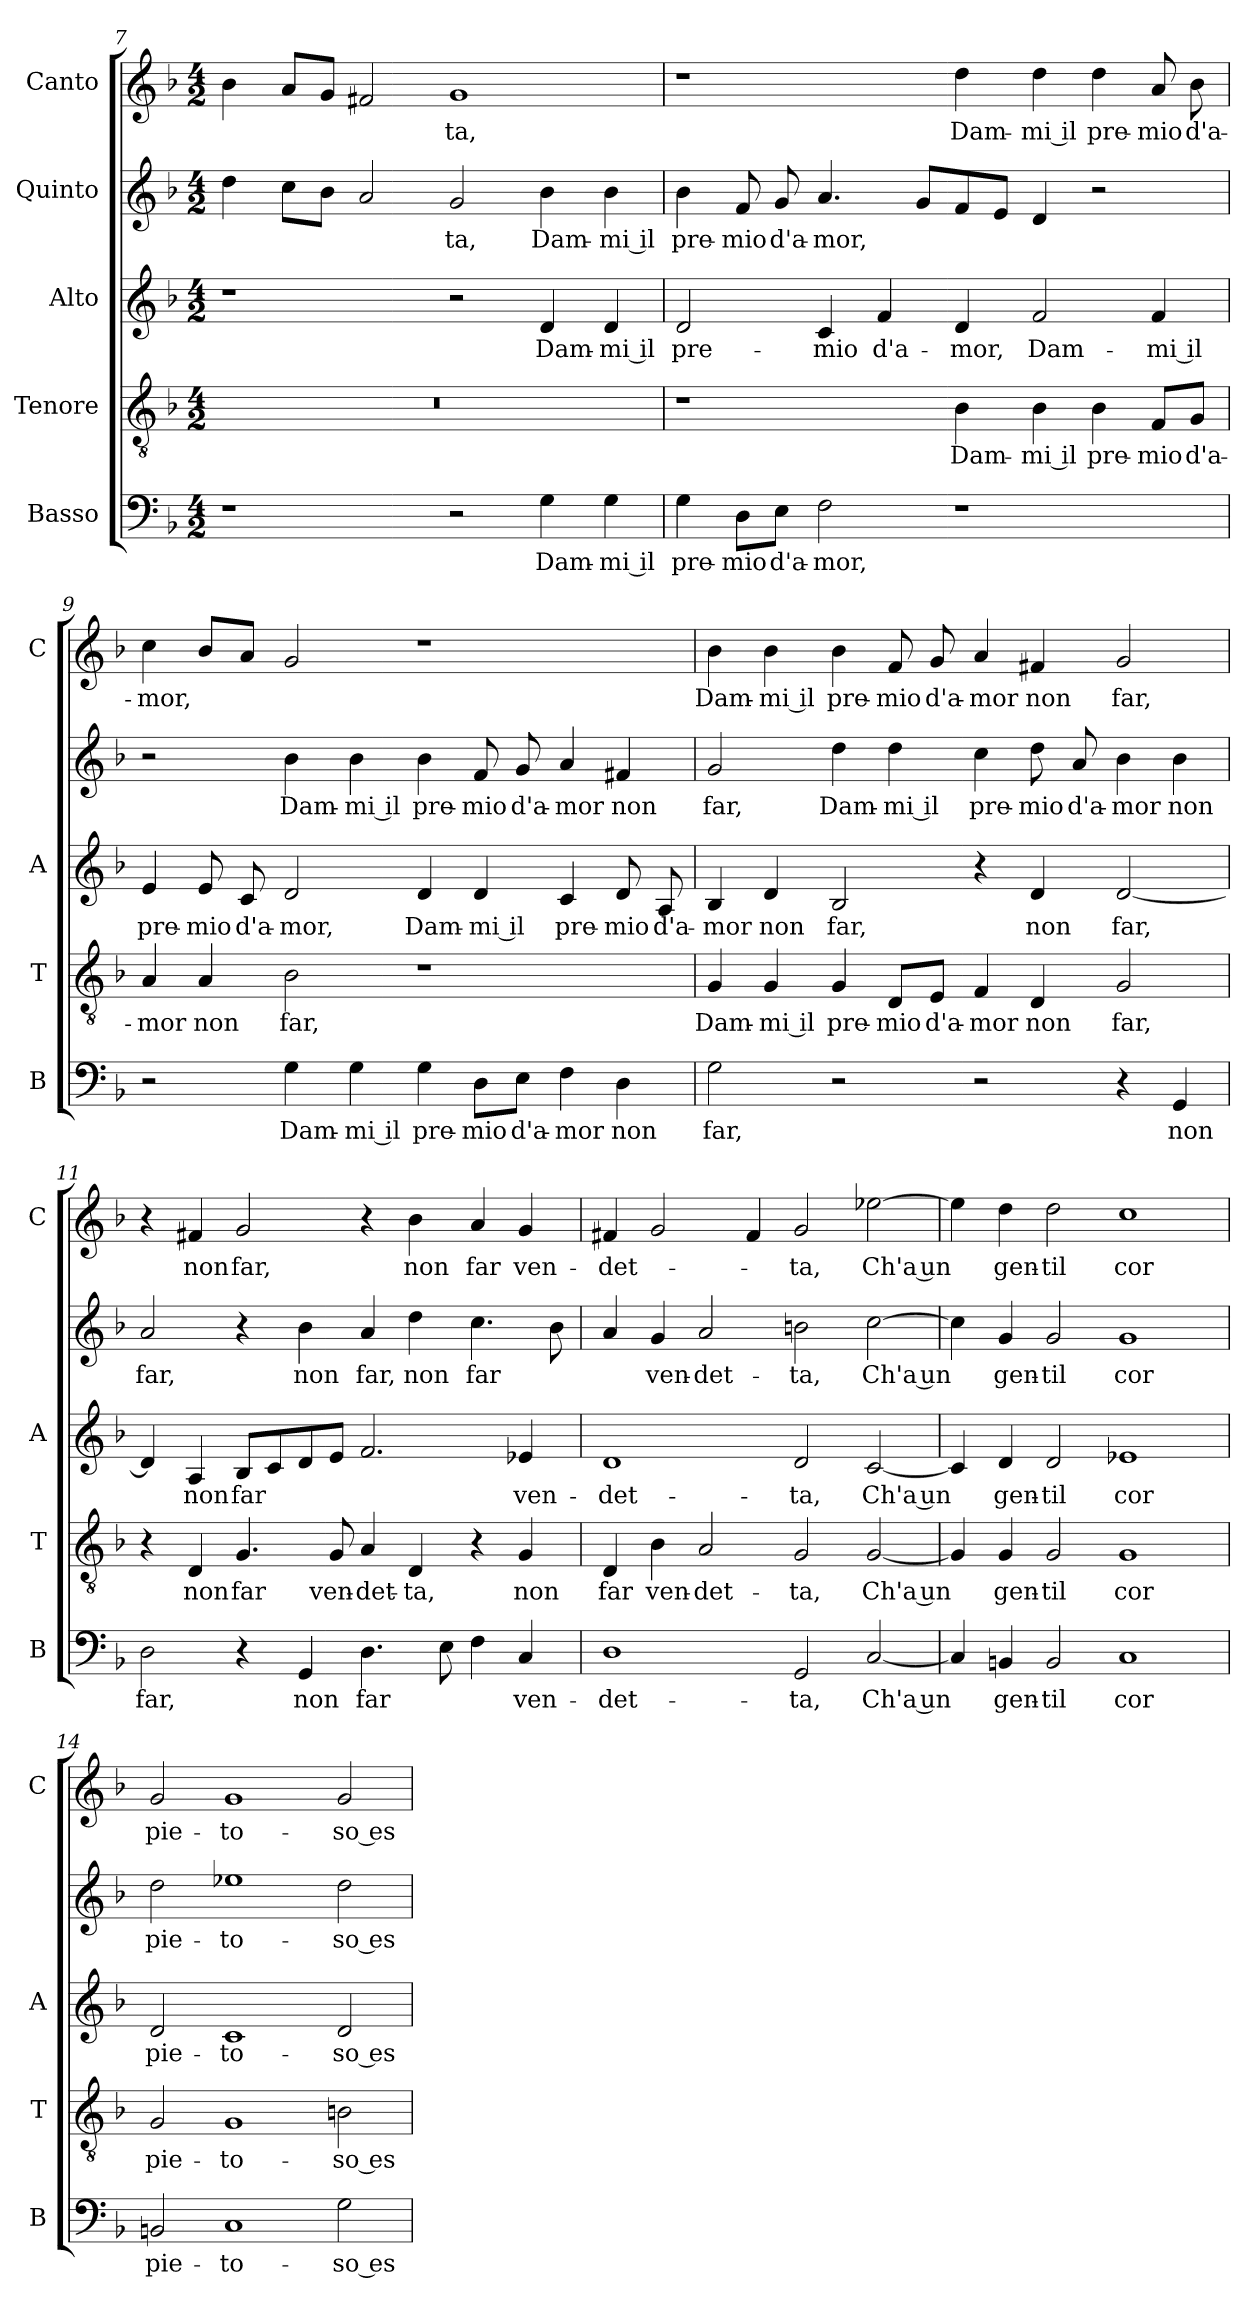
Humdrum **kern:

**kern	**text	**kern	**text	**kern	**text	**kern	**text	**kern	**text
*part5	*part5	*part4	*part4	*part3	*part3	*part2	*part2	*part1	*part1
*staff5	*staff5	*staff4	*staff4	*staff3	*staff3	*staff2	*staff2	*staff1	*staff1
*I"Basso	*	*I"Tenore	*	*I"Alto	*	*I"Quinto	*	*I"Canto	*
*I'B	*	*I'T	*	*I'A	*	*	*	*I'C	*
!!LO:PB:g=z
*clefF4	*	*clefGv2	*	*clefG2	*	*clefG2	*	*clefG2	*
*k[b-]	*	*k[b-]	*	*k[b-]	*	*k[b-]	*	*k[b-]	*
*F:	*	*F:	*	*F:	*	*F:	*	*F:	*
*M4/2	*	*M4/2	*	*M4/2	*	*M4/2	*	*M4/2	*
=7	=7	=7	=7	=7	=7	=7	=7	=7	=7
1r	.	0r	.	1r	.	4dd\	.	4b-\	.
.	.	.	.	.	.	8cc\L	.	8a/L	.
.	.	.	.	.	.	8b-\J	.	8g/J	.
.	.	.	.	.	.	2a/	.	2f#X/	.
!	!	!	!	!	!	!	!LO:LY:b	!	!LO:LY:b
2r	.	.	.	2r	.	2g/	-ta,	1g	-ta,
!	!LO:LY:b	!	!	!	!LO:LY:b	!	!LO:LY:b	!	!
4G\	Dam-	.	.	4d/	Dam-	4b-\	Dam-	.	.
!	!LO:LY:b	!	!	!	!LO:LY:b	!	!LO:LY:b	!	!
4G\	-mi il	.	.	4d/	-mi il	4b-\	-mi il	.	.
=8	=8	=8	=8	=8	=8	=8	=8	=8	=8
!	!LO:LY:b	!	!	!	!LO:LY:b	!	!LO:LY:b	!	!
4G\	pre-	1r	.	2d/	pre-	4b-\	pre-	1r	.
!	!LO:LY:b	!	!	!	!	!	!LO:LY:b	!	!
8D\L	-mio	.	.	.	.	8f/	-mio	.	.
!	!LO:LY:b	!	!	!	!	!	!LO:LY:b	!	!
8E\J	d'a-	.	.	.	.	8g/	d'a-	.	.
!	!LO:LY:b	!	!	!	!LO:LY:b	!	!LO:LY:b	!	!
2F\	-mor,	.	.	4c/	-mio	4.a/	-mor,	.	.
!	!	!	!	!	!LO:LY:b	!	!	!	!
.	.	.	.	4f/	d'a-	.	.	.	.
.	.	.	.	.	.	8g/L	.	.	.
!	!	!	!LO:LY:b	!	!LO:LY:b	!	!	!	!LO:LY:b
1r	.	4B-\	Dam-	4d/	-mor,	8f/	.	4dd\	Dam-
.	.	.	.	.	.	8e/J	.	.	.
!	!	!	!LO:LY:b	!	!LO:LY:b	!	!	!	!LO:LY:b
.	.	4B-\	-mi il	2f/	Dam-	4d/	.	4dd\	-mi il
!	!	!	!LO:LY:b	!	!	!	!	!	!LO:LY:b
.	.	4B-\	pre-	.	.	2r	.	4dd\	pre-
!	!	!	!LO:LY:b	!	!LO:LY:b	!	!	!	!LO:LY:b
.	.	8F/L	-mio	4f/	-mi il	.	.	8a/	-mio
!	!	!	!LO:LY:b	!	!	!	!	!	!LO:LY:b
.	.	8G/J	d'a-	.	.	.	.	8b-\	d'a-
=9	=9	=9	=9	=9	=9	=9	=9	=9	=9
!	!	!	!LO:LY:b	!	!LO:LY:b	!	!	!	!LO:LY:b
2r	.	4A/	-mor	4e/	pre-	2r	.	4cc\	-mor,
!	!	!	!LO:LY:b	!	!LO:LY:b	!	!	!	!
.	.	4A/	non	8e/	-mio	.	.	8b-/L	.
!	!	!	!	!	!LO:LY:b	!	!	!	!
.	.	.	.	8c/	d'a-	.	.	8a/J	.
!	!LO:LY:b	!	!LO:LY:b	!	!LO:LY:b	!	!LO:LY:b	!	!
4G\	Dam-	2B-\	far,	2d/	-mor,	4b-\	Dam-	2g/	.
!	!LO:LY:b	!	!	!	!	!	!LO:LY:b	!	!
4G\	-mi il	.	.	.	.	4b-\	-mi il	.	.
!	!LO:LY:b	!	!	!	!LO:LY:b	!	!LO:LY:b	!	!
4G\	pre-	1r	.	4d/	Dam-	4b-\	pre-	1r	.
!	!LO:LY:b	!	!	!	!LO:LY:b	!	!LO:LY:b	!	!
8D\L	-mio	.	.	4d/	-mi il	8f/	-mio	.	.
!	!LO:LY:b	!	!	!	!	!	!LO:LY:b	!	!
8E\J	d'a-	.	.	.	.	8g/	d'a-	.	.
!	!LO:LY:b	!	!	!	!LO:LY:b	!	!LO:LY:b	!	!
4F\	-mor	.	.	4c/	pre-	4a/	-mor	.	.
!	!LO:LY:b	!	!	!	!LO:LY:b	!	!LO:LY:b	!	!
4D\	non	.	.	8d/	-mio	4f#X/	non	.	.
!	!	!	!	!	!LO:LY:b	!	!	!	!
.	.	.	.	8A/	d'a-	.	.	.	.
!!LO:LB:g=z
=10	=10	=10	=10	=10	=10	=10	=10	=10	=10
!	!LO:LY:b	!	!LO:LY:b	!	!LO:LY:b	!	!LO:LY:b	!	!LO:LY:b
2G\	far,	4G/	Dam-	4B-/	-mor	2g/	far,	4b-\	Dam-
!	!	!	!LO:LY:b	!	!LO:LY:b	!	!	!	!LO:LY:b
.	.	4G/	-mi il	4d/	non	.	.	4b-\	-mi il
!	!	!	!LO:LY:b	!	!LO:LY:b	!	!LO:LY:b	!	!LO:LY:b
2r	.	4G/	pre-	2B-/	far,	4dd\	Dam-	4b-\	pre-
!	!	!	!LO:LY:b	!	!	!	!LO:LY:b	!	!LO:LY:b
.	.	8D/L	-mio	.	.	4dd\	-mi il	8f/	-mio
!	!	!	!LO:LY:b	!	!	!	!	!	!LO:LY:b
.	.	8E/J	d'a-	.	.	.	.	8g/	d'a-
!	!	!	!LO:LY:b	!	!	!	!LO:LY:b	!	!LO:LY:b
2r	.	4F/	-mor	4r	.	4cc\	pre-	4a/	-mor
!	!	!	!LO:LY:b	!	!LO:LY:b	!	!LO:LY:b	!	!LO:LY:b
.	.	4D/	non	4d/	non	8dd\	-mio	4f#X/	non
!	!	!	!	!	!	!	!LO:LY:b	!	!
.	.	.	.	.	.	8a/	d'a-	.	.
!	!	!	!LO:LY:b	!	!LO:LY:b	!	!LO:LY:b	!	!LO:LY:b
4r	.	2G/	far,	[2d/	far,	4b-\	-mor	2g/	far,
!	!LO:LY:b	!	!	!	!	!	!LO:LY:b	!	!
4GG/	non	.	.	.	.	4b-\	non	.	.
=11	=11	=11	=11	=11	=11	=11	=11	=11	=11
!	!LO:LY:b	!	!	!	!	!	!LO:LY:b	!	!
2D\	far,	4r	.	4d/]	.	2a/	far,	4r	.
!	!	!	!LO:LY:b	!	!LO:LY:b	!	!	!	!LO:LY:b
.	.	4D/	non	4A/	non	.	.	4f#X/	non
!	!	!	!LO:LY:b	!	!LO:LY:b	!	!	!	!LO:LY:b
4r	.	4.G/	far	8B-/L	far	4r	.	2g/	far,
.	.	.	.	8c/	.	.	.	.	.
!	!LO:LY:b	!	!	!	!	!	!LO:LY:b	!	!
4GG/	non	.	.	8d/	.	4b-\	non	.	.
!	!	!	!LO:LY:b	!	!	!	!	!	!
.	.	8G/	ven-	8e/J	.	.	.	.	.
!	!LO:LY:b	!	!LO:LY:b	!	!	!	!LO:LY:b	!	!
4.D\	far	4A/	-det-	2.f/	.	4a/	far,	4r	.
!	!	!	!LO:LY:b	!	!	!	!LO:LY:b	!	!LO:LY:b
.	.	4D/	-ta,	.	.	4dd\	non	4b-\	non
8E\	.	.	.	.	.	.	.	.	.
!	!	!	!	!	!	!	!LO:LY:b	!	!LO:LY:b
4F\	.	4r	.	.	.	4.cc\	far	4a/	far
!	!LO:LY:b	!	!LO:LY:b	!	!LO:LY:b	!	!	!	!LO:LY:b
4C/	ven-	4G/	non	4e-X/	ven-	.	.	4g/	ven-
.	.	.	.	.	.	8b-\	.	.	.
=12	=12	=12	=12	=12	=12	=12	=12	=12	=12
!	!LO:LY:b	!	!LO:LY:b	!	!LO:LY:b	!	!	!	!LO:LY:b
1D	-det-	4D/	far	1d	-det-	4a/	.	4f#X/	-det-
!	!	!	!LO:LY:b	!	!	!	!LO:LY:b	!	!
.	.	4B-\	ven-	.	.	4g/	ven-	2g/	.
!	!	!	!LO:LY:b	!	!	!	!LO:LY:b	!	!
.	.	2A/	-det-	.	.	2a/	-det-	.	.
.	.	.	.	.	.	.	.	4f#/	.
!	!LO:LY:b	!	!LO:LY:b	!	!LO:LY:b	!	!LO:LY:b	!	!LO:LY:b
2GG/	-ta,	2G/	-ta,	2d/	-ta,	2bn\	-ta,	2g/	-ta,
!	!LO:LY:b	!	!LO:LY:b	!	!LO:LY:b	!	!LO:LY:b	!	!LO:LY:b
[2C/	Ch'a un	[2G/	Ch'a un	[2c/	Ch'a un	[2cc\	Ch'a un	[2ee-X\	Ch'a un
!!LO:LB:g=z
=13	=13	=13	=13	=13	=13	=13	=13	=13	=13
4C/]	.	4G/]	.	4c/]	.	4cc\]	.	4ee-\]	.
!	!LO:LY:b	!	!LO:LY:b	!	!LO:LY:b	!	!LO:LY:b	!	!LO:LY:b
4BBn/	gen-	4G/	gen-	4d/	gen-	4g/	gen-	4dd\	gen-
!	!LO:LY:b	!	!LO:LY:b	!	!LO:LY:b	!	!LO:LY:b	!	!LO:LY:b
2BB/	-til	2G/	-til	2d/	-til	2g/	-til	2dd\	-til
!	!LO:LY:b	!	!LO:LY:b	!	!LO:LY:b	!	!LO:LY:b	!	!LO:LY:b
1C	cor	1G	cor	1e-X	cor	1g	cor	1cc	cor
=14	=14	=14	=14	=14	=14	=14	=14	=14	=14
!	!LO:LY:b	!	!LO:LY:b	!	!LO:LY:b	!	!LO:LY:b	!	!LO:LY:b
2BBn/	pie-	2G/	pie-	2d/	pie-	2dd\	pie-	2g/	pie-
!	!LO:LY:b	!	!LO:LY:b	!	!LO:LY:b	!	!LO:LY:b	!	!LO:LY:b
1C	-to-	1G	-to-	1c	-to-	1ee-X	-to-	1g	-to-
!	!LO:LY:b	!	!LO:LY:b	!	!LO:LY:b	!	!LO:LY:b	!	!LO:LY:b
2G\	-so es-	2Bn\	-so es-	2d/	-so es-	2dd\	-so es-	2g/	-so es-
=	=	=	=	=	=	=	=	=	=
*-	*-	*-	*-	*-	*-	*-	*-	*-	*-
